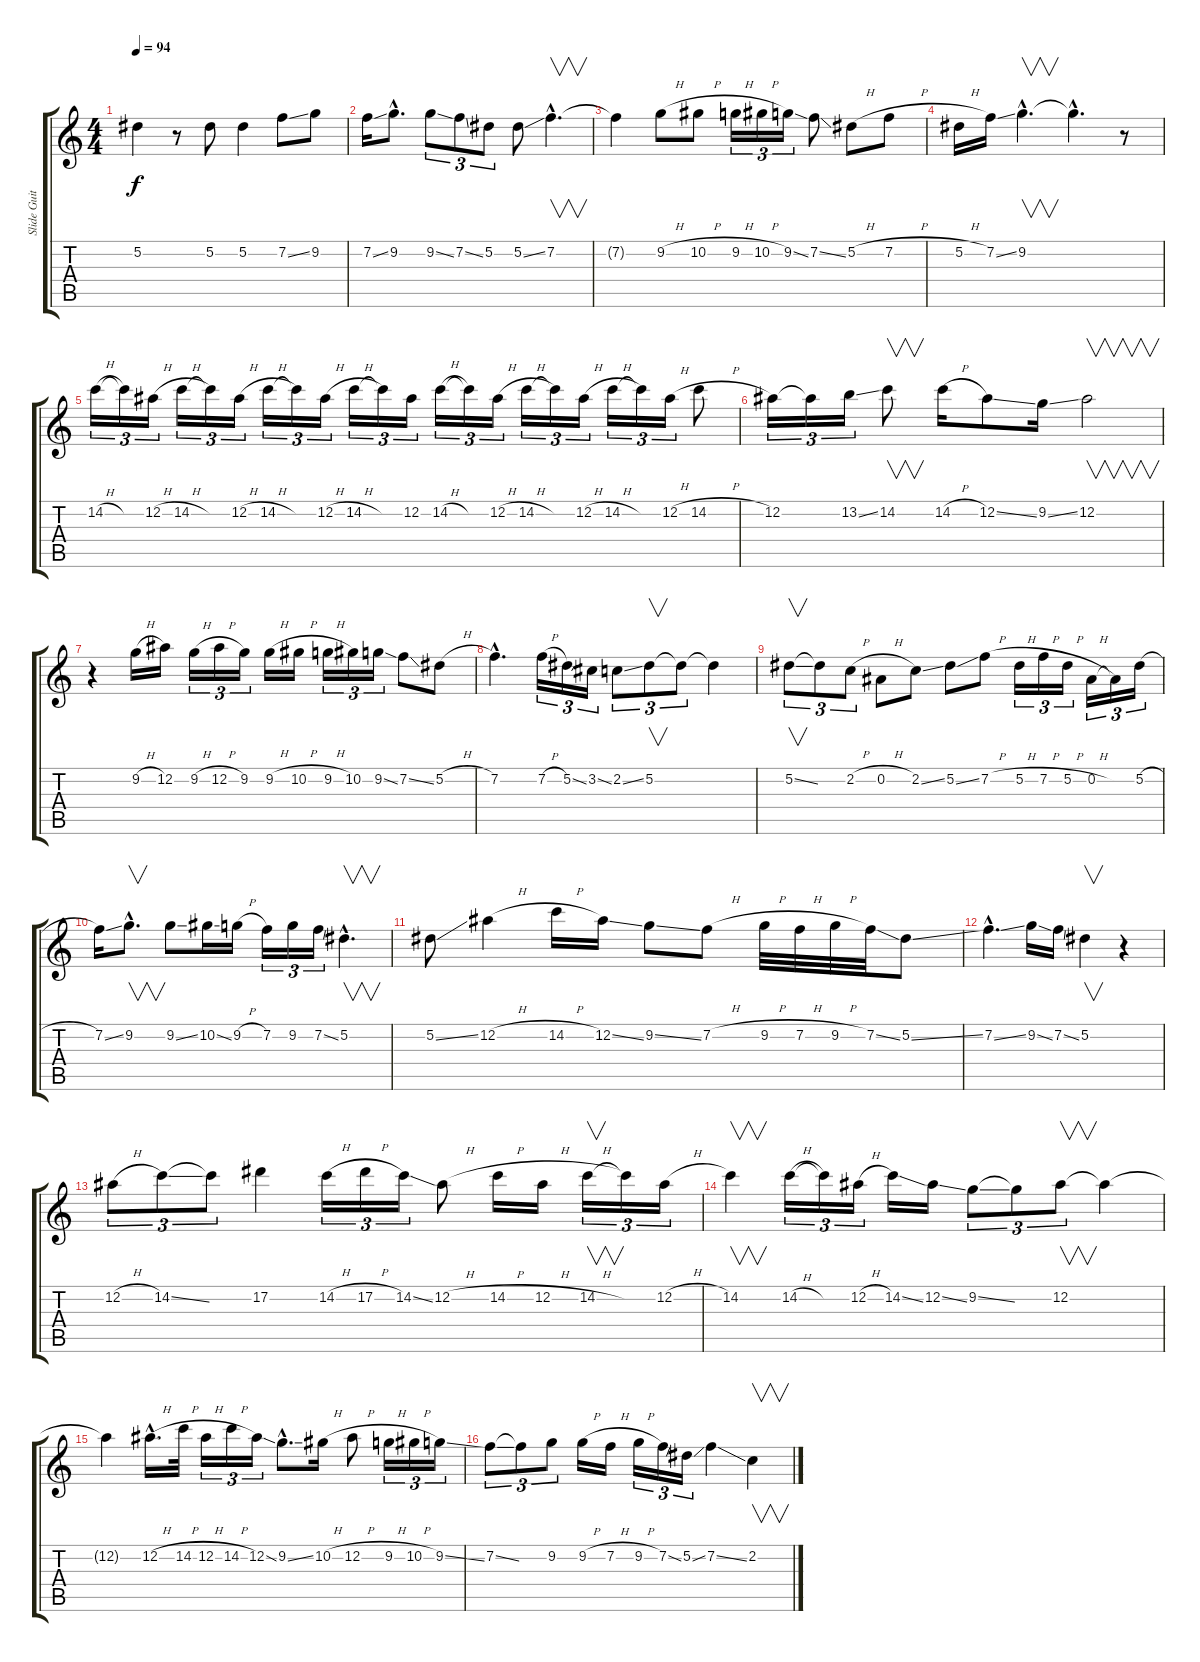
\track ("Slide Guitar" "Slide Guit") {instrument electricguitarclean}
\staff {score tabs}
\tuning (Eb4 Bb3 Gb3 Db3 Ab2 Eb2) {hide}
\ts (4 4)
\tempo 94
\clef g2
\ks c
5.2{t}.4{dy f} r.8 5.2.8 5.2.4 7.2{ss}.8 9.2.8 |
7.2{ss}.16 9.2{hac}.8{d} 9.2{ss}.8{tu (3 2)} 7.2{ss}.8{tu (3 2)} 5.2.8{tu (3 2)} 5.2{ss}.8 7.2{hac}.4{v d} |
7.2{t}.4 9.2{h}.8 10.2{h}.8 9.2{h}.16{tu (3 2)} 10.2{h}.16{tu (3 2)} 9.2{ss}.16{tu (3 2)} 7.2{ss}.8 5.2{h}.8 7.2{h}.8 |
5.2{h}.16 7.2{ss}.16 9.2{hac}.4{v d} 9.2{hac t}.4{d} r.8 |
14.2{h}.16{tu (3 2)} 14.2{t}.16{tu (3 2)} 12.2{h}.16{tu (3 2)} 14.2{h}.16{tu (3 2)} 14.2{t}.16{tu (3 2)} 12.2{h}.16{tu (3 2)} 14.2{h}.16{tu (3 2)} 14.2{t}.16{tu (3 2)} 12.2{h}.16{tu (3 2)} 14.2{h}.16{tu (3 2)} 14.2{t}.16{tu (3 2)} 12.2.16{tu (3 2)} 14.2{h}.16{tu (3 2)} 14.2{t}.16{tu (3 2)} 12.2{h}.16{tu (3 2)} 14.2{h}.16{tu (3 2)} 14.2{t}.16{tu (3 2)} 12.2{h}.16{tu (3 2)} 14.2{h}.16{tu (3 2)} 14.2{t}.16{tu (3 2)} 12.2{h}.16{tu (3 2)} 14.2{h}.8 |
12.2.16{tu (3 2)} 12.2{t}.16{tu (3 2)} 13.2{ss}.16{tu (3 2)} 14.2.8{v} 14.2{h}.16 12.2{ss}.8 9.2{ss}.16 12.2.2{v} |
r.4 9.2{h}.16 12.2.16 9.2{h}.16{tu (3 2)} 12.2{h}.16{tu (3 2)} 9.2.16{tu (3 2)} 9.2{h}.16 10.2{h}.16 9.2{h}.16{tu (3 2)} 10.2.16{tu (3 2)} 9.2{ss}.16{tu (3 2)} 7.2{ss}.8 5.2{h}.8 |
7.2{hac}.4{d} 7.2{h}.16{tu (3 2)} 5.2{ss}.16{tu (3 2)} 3.2{ss}.16{tu (3 2)} 2.2{ss}.8{tu (3 2)} 5.2.8{v tu (3 2)} 5.2{t}.8{tu (3 2)} 5.2{t}.4 |
5.2{ss}.8{v tu (3 2)} 5.2{t}.8{tu (3 2)} 2.2{h}.8{tu (3 2)} 0.2{h}.8 2.2{ss}.8 5.2{ss}.8 7.2{h}.8 5.2{h}.16{tu (3 2)} 7.2{h}.16{tu (3 2)} 5.2{h}.16{tu (3 2)} 0.2{h}.16{tu (3 2)} 0.2{t}.16{tu (3 2)} 5.2{h}.16{tu (3 2)} |
7.2{ss}.16 9.2{hac}.8{v d} 9.2{ss}.8 10.2{ss}.16 9.2{h}.16 7.2.16{tu (3 2)} 9.2.16{tu (3 2)} 7.2{ss}.16{tu (3 2)} 5.2{hac}.4{v d} |
5.2{ss}.8 12.2{h}.4 14.2{h}.16 12.2{ss}.16 9.2{ss}.8 7.2{h}.8 9.2{h}.32 7.2{h}.32 9.2{h}.32 7.2{ss}.32 5.2{ss}.8 |
7.2{ss hac}.4{d} 9.2{ss}.16 7.2{ss}.16 5.2.4{v} r.4 |
12.2{h}.8{tu (3 2)} 14.2{ss}.8{tu (3 2)} 14.2{t}.8{tu (3 2)} 17.2.4 14.2{h}.16{tu (3 2)} 17.2{h}.16{tu (3 2)} 14.2{ss}.16{tu (3 2)} 12.2{h}.8 14.2{h}.16 12.2{h}.16 14.2{h}.16{v tu (3 2)} 14.2{t}.16{tu (3 2)} 12.2{h}.16{tu (3 2)} |
14.2.4{v} 14.2{h}.16{tu (3 2)} 14.2{t}.16{tu (3 2)} 12.2{h}.16{tu (3 2)} 14.2{ss}.16 12.2{ss}.16 9.2{ss}.8{tu (3 2)} 9.2{t}.8{tu (3 2)} 12.2.8{v tu (3 2)} 12.2{t}.4 |
12.2{t}.4 12.2{h hac}.16{d} 14.2{h}.32 12.2{h}.16{tu (3 2)} 14.2{h}.16{tu (3 2)} 12.2{ss}.16{tu (3 2)} 9.2{ss hac}.8{d} 10.2{h}.16 12.2{h}.8 9.2{h}.16{tu (3 2)} 10.2{h}.16{tu (3 2)} 9.2{ss}.16{tu (3 2)} |
7.2{ss}.8{tu (3 2)} 7.2{t}.8{tu (3 2)} 9.2.8{tu (3 2)} 9.2{h}.16 7.2{h}.16 9.2{h}.16{tu (3 2)} 7.2{ss}.16{tu (3 2)} 5.2{ss}.16{tu (3 2)} 7.2{ss}.4 2.2.4{v}
